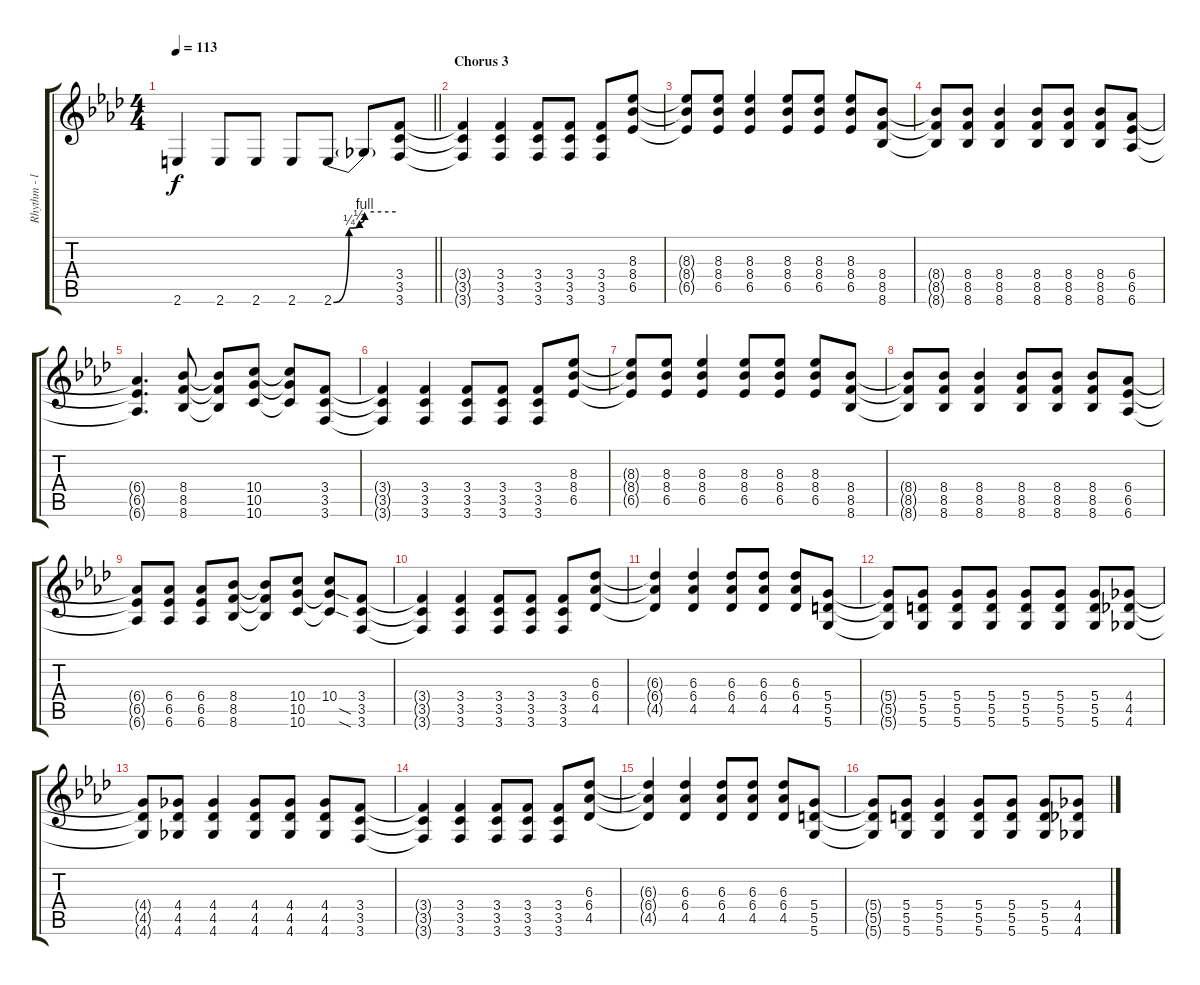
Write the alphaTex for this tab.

\track ("Rhythm - left - Drop D" "Rhythm - l") {instrument distortionguitar}
\staff {score tabs}
\tuning (E4 B3 G3 D3 A2 D2) {hide}
\ts (4 4)
\tempo 113
\clef g2
\barLineRight lightlight
\ks fminor
2.6{t}.4{dy f} 2.6.8 2.6.8 2.6.8 2.6{be (custom 0 0 15 1 25 2 30 4 60 4)}.8 2.6{t}.8 (3.4 3.5 3.6).8 |
\section ("" "Chorus 3")
(3.4{t} 3.5{t} 3.6{t}).4 (3.4 3.5 3.6).4 (3.4 3.5 3.6).8 (3.4 3.5 3.6).8 (3.4 3.5 3.6).8 (8.3 8.4 6.5).8 |
(8.3{t} 8.4{t} 6.5{t}).8 (8.3 8.4 6.5).8 (8.3 8.4 6.5).4 (8.3 8.4 6.5).8 (8.3 8.4 6.5).8 (8.3 8.4 6.5).8 (8.4 8.5 8.6).8 |
(8.4{t} 8.5{t} 8.6{t}).8 (8.4 8.5 8.6).8 (8.4 8.5 8.6).4 (8.4 8.5 8.6).8 (8.4 8.5 8.6).8 (8.4 8.5 8.6).8 (6.4 6.5 6.6).8 |
(6.4{t} 6.5{t} 6.6{t}).4{d} (8.4 8.5 8.6).8 (8.4{t} 8.5{t} 8.6{t}).8 (10.4 10.5 10.6).8 (10.4{t} 10.5{t} 10.6{t}).8 (3.4 3.5 3.6).8 |
(3.4{t} 3.5{t} 3.6{t}).4 (3.4 3.5 3.6).4 (3.4 3.5 3.6).8 (3.4 3.5 3.6).8 (3.4 3.5 3.6).8 (8.3 8.4 6.5).8 |
(8.3{t} 8.4{t} 6.5{t}).8 (8.3 8.4 6.5).8 (8.3 8.4 6.5).4 (8.3 8.4 6.5).8 (8.3 8.4 6.5).8 (8.3 8.4 6.5).8 (8.4 8.5 8.6).8 |
(8.4{t} 8.5{t} 8.6{t}).8 (8.4 8.5 8.6).8 (8.4 8.5 8.6).4 (8.4 8.5 8.6).8 (8.4 8.5 8.6).8 (8.4 8.5 8.6).8 (6.4 6.5 6.6).8 |
(6.4{t} 6.5{t} 6.6{t}).8 (6.4 6.5 6.6).8 (6.4 6.5 6.6).8 (8.4 8.5 8.6).8 (8.4{t} 8.5{t} 8.6{t}).8 (10.4 10.5 10.6).8 (10.4 10.5{sod t} 10.6{sod t}).8 (3.4 3.5 3.6).8 |
(3.4{t} 3.5{t} 3.6{t}).4 (3.4 3.5 3.6).4 (3.4 3.5 3.6).8 (3.4 3.5 3.6).8 (3.4 3.5 3.6).8 (6.3 6.4 4.5).8 |
(6.3{t} 6.4{t} 4.5{t}).4 (6.3 6.4 4.5).4 (6.3 6.4 4.5).8 (6.3 6.4 4.5).8 (6.3 6.4 4.5).8 (5.4 5.5 5.6).8 |
(5.4{t} 5.5{t} 5.6{t}).8 (5.4 5.5 5.6).8 (5.4 5.5 5.6).8 (5.4 5.5 5.6).8 (5.4 5.5 5.6).8 (5.4 5.5 5.6).8 (5.4 5.5 5.6).8 (4.4 4.5 4.6).8 |
(4.4{t} 4.5{t} 4.6{t}).8 (4.4 4.5 4.6).8 (4.4 4.5 4.6).4 (4.4 4.5 4.6).8 (4.4 4.5 4.6).8 (4.4 4.5 4.6).8 (3.4 3.5 3.6).8 |
(3.4{t} 3.5{t} 3.6{t}).4 (3.4 3.5 3.6).4 (3.4 3.5 3.6).8 (3.4 3.5 3.6).8 (3.4 3.5 3.6).8 (6.3 6.4 4.5).8 |
(6.3{t} 6.4{t} 4.5{t}).4 (6.3 6.4 4.5).4 (6.3 6.4 4.5).8 (6.3 6.4 4.5).8 (6.3 6.4 4.5).8 (5.4 5.5 5.6).8 |
(5.4{t} 5.5{t} 5.6{t}).8 (5.4 5.5 5.6).8 (5.4 5.5 5.6).4 (5.4 5.5 5.6).8 (5.4 5.5 5.6).8 (5.4 5.5 5.6).8 (4.4 4.5 4.6).8
